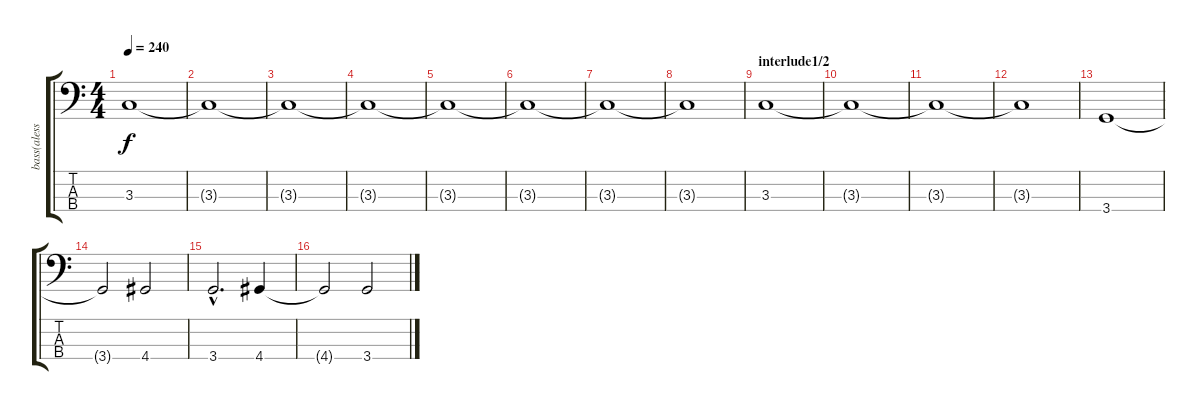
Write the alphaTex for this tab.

\track ("bass(alessandro lotta)" "bass(aless") {instrument electricbassfinger}
\staff {score tabs}
\tuning (G2 D2 A1 E1) {hide}
\ts (4 4)
\tempo 240
\clef f4
\ks c
3.3.1{dy f} |
3.3{t}.1 |
3.3{t}.1 |
3.3{t}.1 |
3.3{t}.1 |
3.3{t}.1 |
3.3{t}.1 |
3.3{t}.1 |
\section ("" "interlude1/2")
3.3.1 |
3.3{t}.1 |
3.3{t}.1 |
3.3{t}.1 |
3.4.1 |
3.4{t}.2 4.4.2 |
3.4{hac}.2{d} 4.4.4 |
4.4{t}.2 3.4.2
